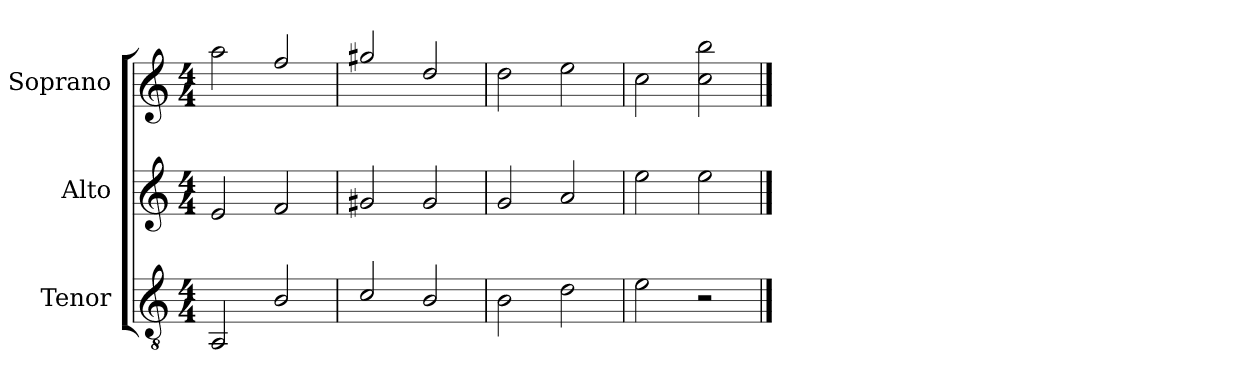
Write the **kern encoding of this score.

**kern	**kern	**kern
*part3	*part2	*part1
*staff3	*staff2	*staff1
*I"Tenor	*I"Alto	*I"Soprano
*I'T.	*I'A.	*I'S.
*clefGv2	*clefG2	*clefG2
*k[]	*k[]	*k[]
*M4/4	*M4/4	*M4/4
=1	=1	=1
2AA/	2e/	2aa\
2B/	2f/	2ff/
=2	=2	=2
2c/	2g#X/	2gg#X/
2B/	2g#/	2dd/
=3	=3	=3
2B\	2g/	2dd\
2d\	2a/	2ee\
=4	=4	=4
2e\	2ee\	2cc\
2r	2ee\	2cc\ 2bb\
==	==	==
*-	*-	*-
